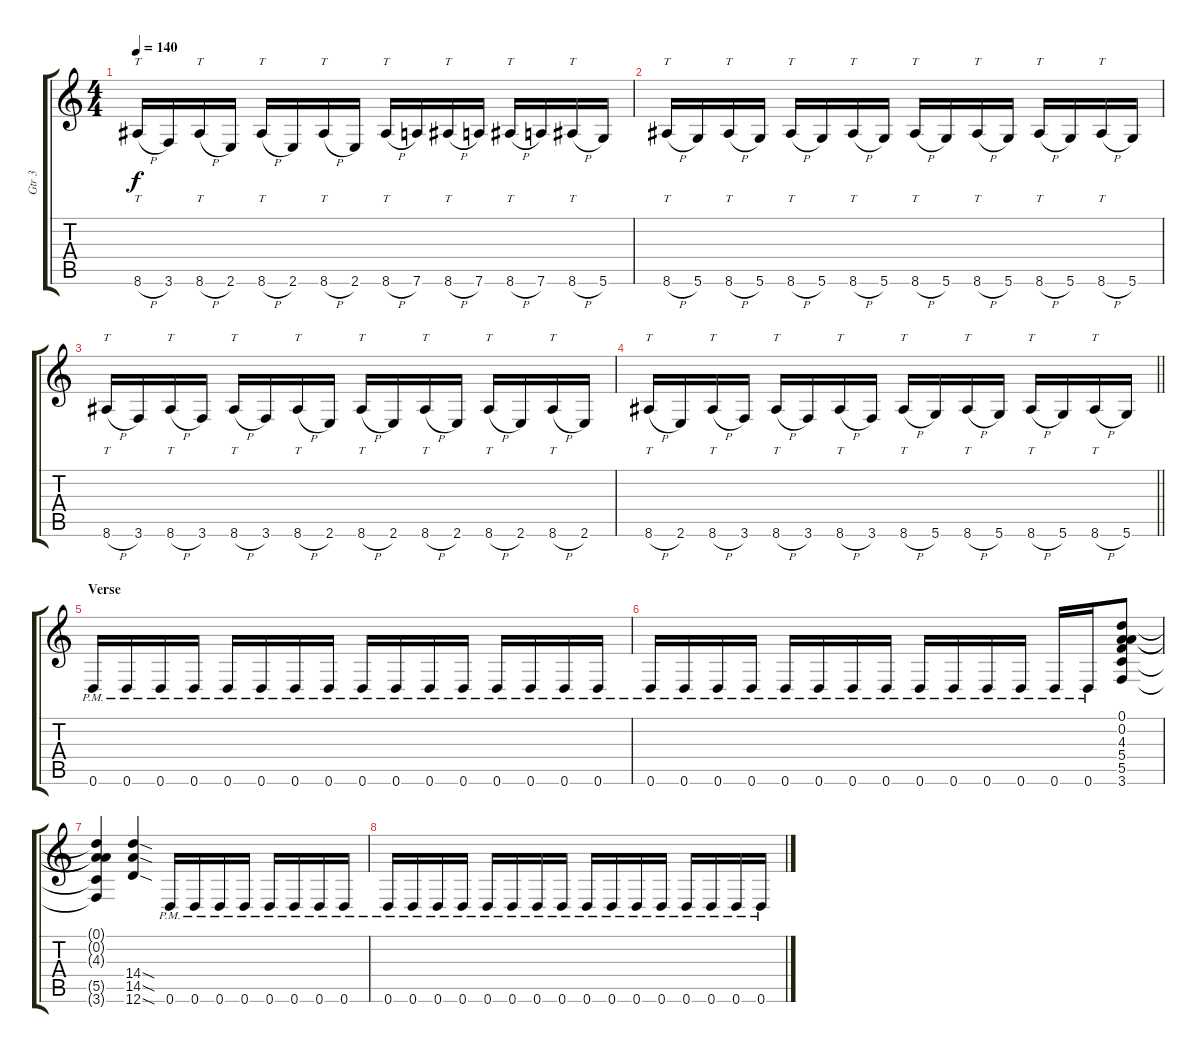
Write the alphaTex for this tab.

\track ("Gtr 3" "Gtr 3") {instrument distortionguitar}
\staff {score tabs}
\tuning (D4 A3 F3 C3 G2 D2) {hide}
\ts (4 4)
\tempo 140
\clef g2
\ks c
8.6{h}.16{tt dy f} 3.6.16 8.6{h}.16{tt} 2.6.16 8.6{h}.16{tt} 2.6.16 8.6{h}.16{tt} 2.6.16 8.6{h}.16{tt} 7.6.16 8.6{h}.16{tt} 7.6.16 8.6{h}.16{tt} 7.6.16 8.6{h}.16{tt} 5.6.16 |
8.6{h}.16{tt} 5.6.16 8.6{h}.16{tt} 5.6.16 8.6{h}.16{tt} 5.6.16 8.6{h}.16{tt} 5.6.16 8.6{h}.16{tt} 5.6.16 8.6{h}.16{tt} 5.6.16 8.6{h}.16{tt} 5.6.16 8.6{h}.16{tt} 5.6.16 |
8.6{h}.16{tt} 3.6.16 8.6{h}.16{tt} 3.6.16 8.6{h}.16{tt} 3.6.16 8.6{h}.16{tt} 2.6.16 8.6{h}.16{tt} 2.6.16 8.6{h}.16{tt} 2.6.16 8.6{h}.16{tt} 2.6.16 8.6{h}.16{tt} 2.6.16 |
\barLineRight lightlight
8.6{h}.16{tt} 2.6.16 8.6{h}.16{tt} 3.6.16 8.6{h}.16{tt} 3.6.16 8.6{h}.16{tt} 3.6.16 8.6{h}.16{tt} 5.6.16 8.6{h}.16{tt} 5.6.16 8.6{h}.16{tt} 5.6.16 8.6{h}.16{tt} 5.6.16 |
\section ("" "Verse")
0.6{pm}.16 0.6{pm}.16 0.6{pm}.16 0.6{pm}.16 0.6{pm}.16 0.6{pm}.16 0.6{pm}.16 0.6{pm}.16 0.6{pm}.16 0.6{pm}.16 0.6{pm}.16 0.6{pm}.16 0.6{pm}.16 0.6{pm}.16 0.6{pm}.16 0.6{pm}.16 |
0.6{pm}.16 0.6{pm}.16 0.6{pm}.16 0.6{pm}.16 0.6{pm}.16 0.6{pm}.16 0.6{pm}.16 0.6{pm}.16 0.6{pm}.16 0.6{pm}.16 0.6{pm}.16 0.6{pm}.16 0.6{pm}.16 0.6{pm}.16 (0.1 0.2 4.3 5.4 5.5 3.6).8 |
(0.1{t} 0.2{t} 4.3{t} 5.5{t} 3.6{t}).4 (14.4{sod} 14.5{sod} 12.6{sod}).4 0.6{pm}.16 0.6{pm}.16 0.6{pm}.16 0.6{pm}.16 0.6{pm}.16 0.6{pm}.16 0.6{pm}.16 0.6{pm}.16 |
0.6{pm}.16 0.6{pm}.16 0.6{pm}.16 0.6{pm}.16 0.6{pm}.16 0.6{pm}.16 0.6{pm}.16 0.6{pm}.16 0.6{pm}.16 0.6{pm}.16 0.6{pm}.16 0.6{pm}.16 0.6{pm}.16 0.6{pm}.16 0.6{pm}.16 0.6{pm}.16
